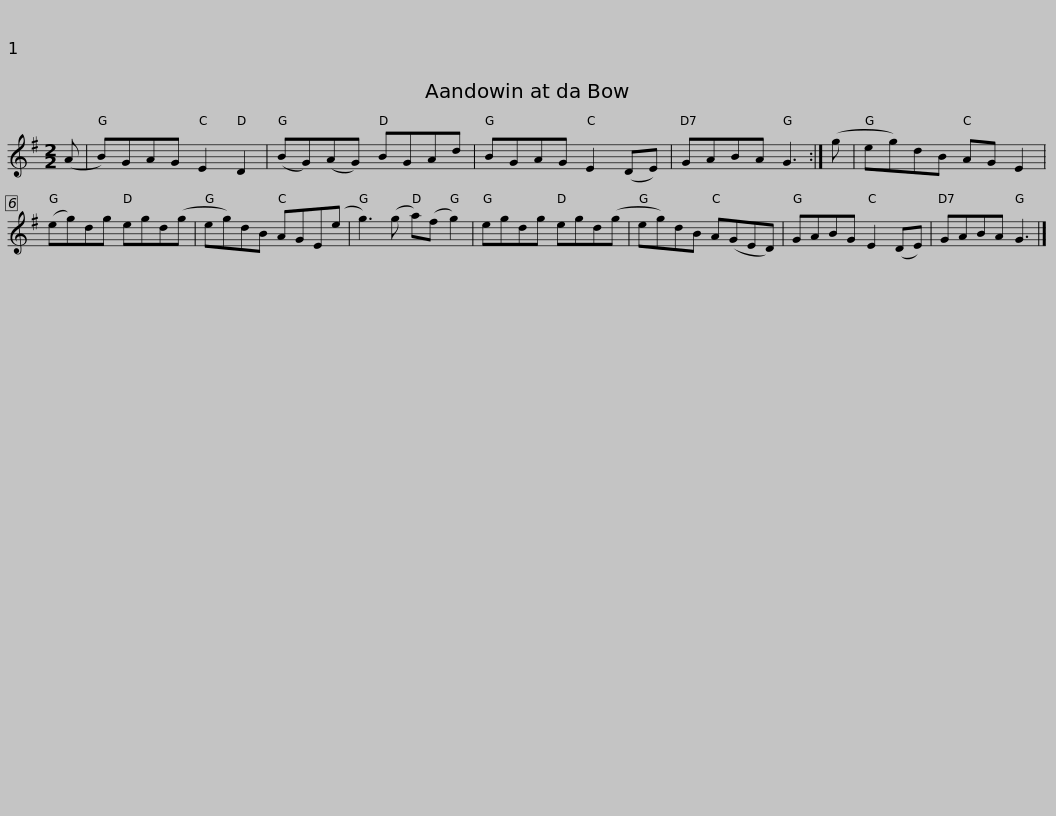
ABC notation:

X:1
L:1/8
M:2/2
I:linebreak $
K:G
V:1 treble
V:1
 (A | B)GAG E2 D2 | (BG)(AG) BGAd | BGAG E2 (DE) | GABA G3 :| %5
 (g | eg)dB AG E2 |$ (eg)dg egd(g | eg)dB AGE(e | g3) (g a)(f g2) | %10
 egdg egd(g | eg)dB A(GED) | GABG E2 (DE) |$ GABA G3 |] %14
